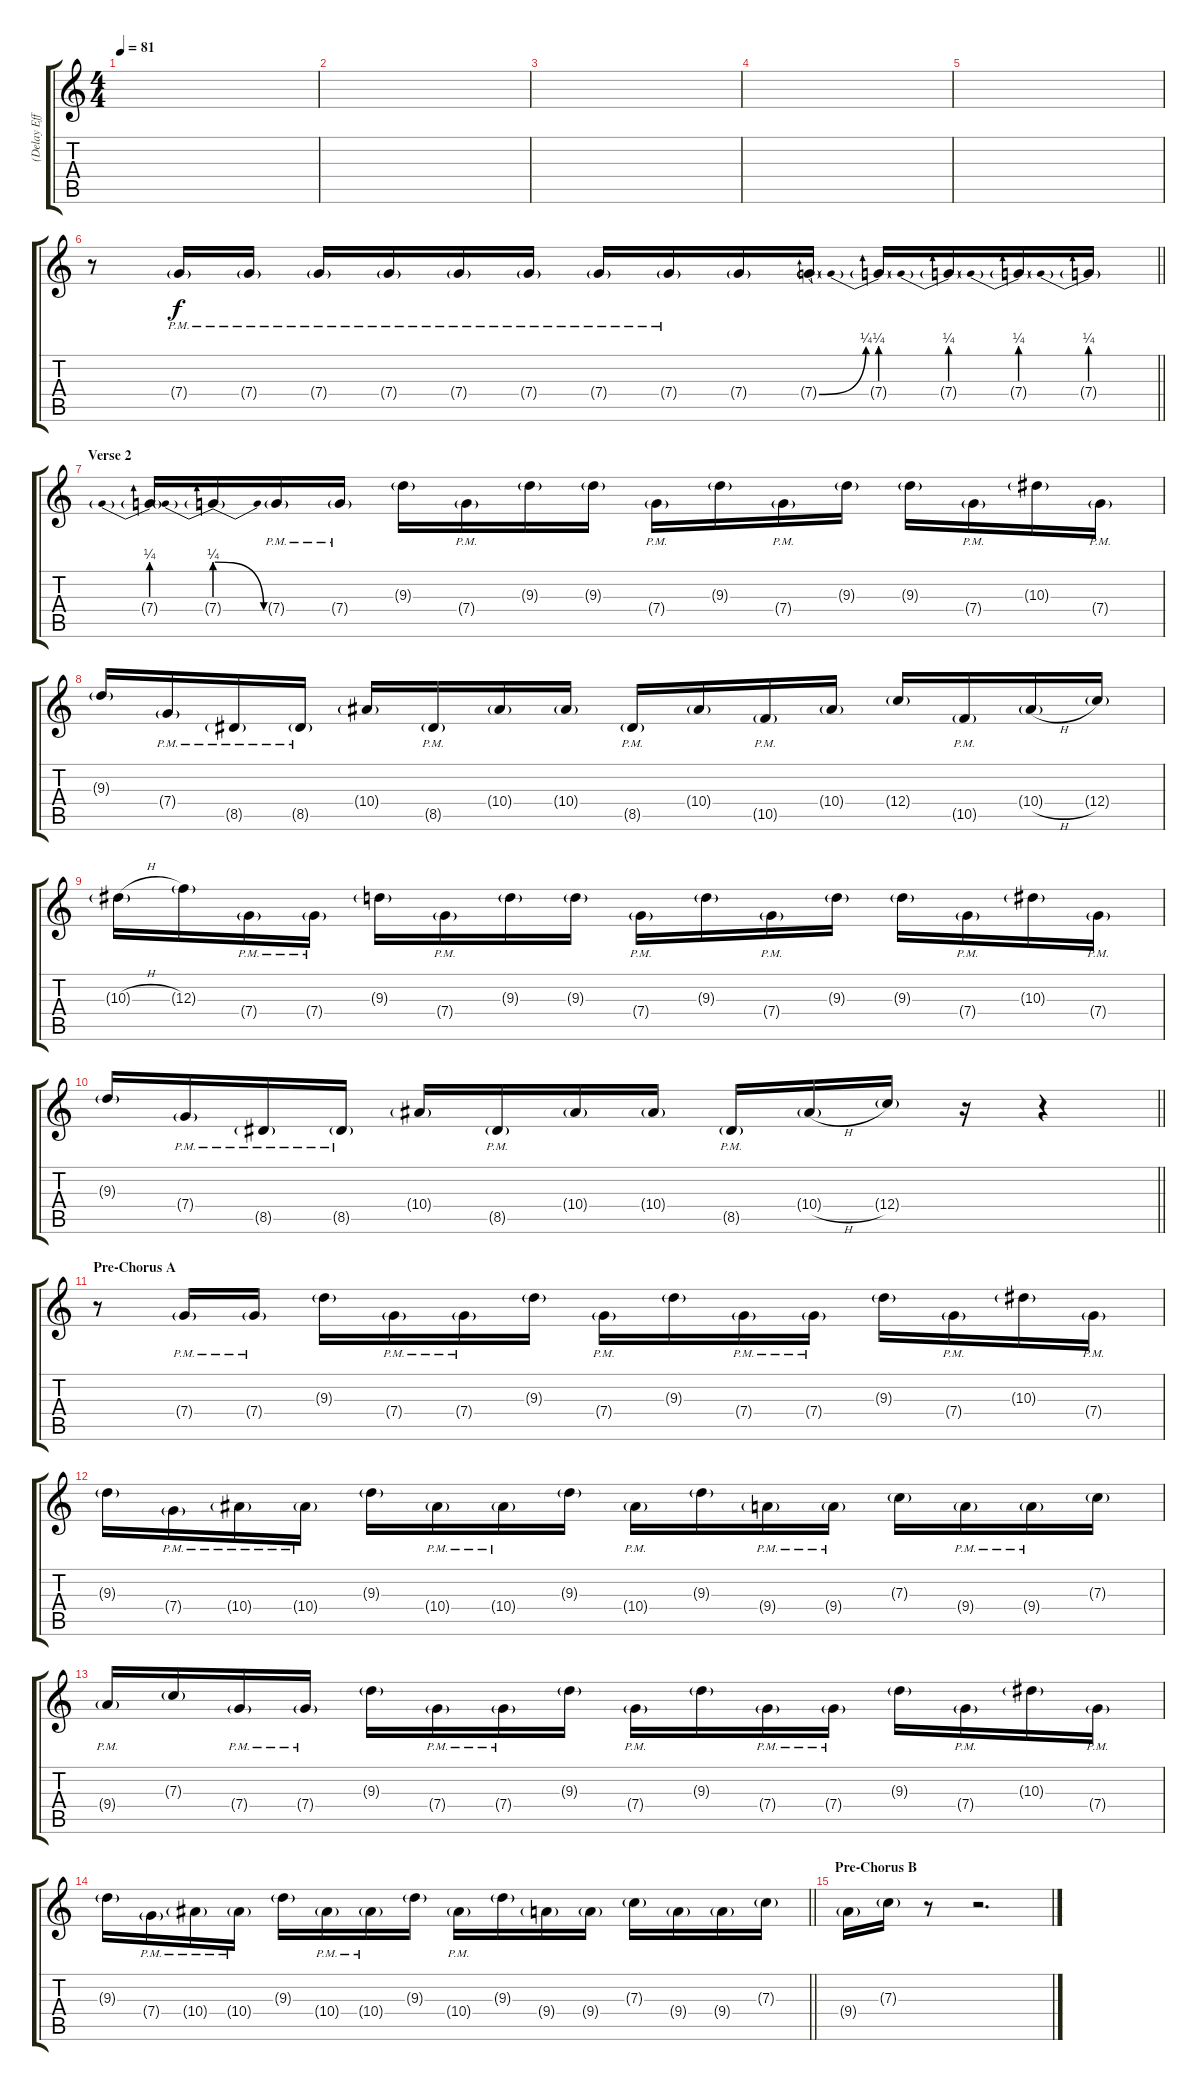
\track ("(Delay Effect)" "(Delay Eff") {instrument electricguitarclean}
\staff {score tabs}
\tuning (D4 A3 F3 C3 G2 C2) {hide}
\ts (4 4)
\tempo 81
\clef g2
\ks c
|
|
|
|
|
\barLineRight lightlight
r.8 7.4{g pm}.16 7.4{g pm}.16 7.4{g pm}.16 7.4{g pm}.16 7.4{g pm}.16 7.4{g pm}.16 7.4{g pm}.16 7.4{g pm}.16 7.4{g}.16 7.4{be (bend 0 0 60 1) g}.16 7.4{be (prebend 0 1 60 1) g}.16 7.4{be (prebend 0 1 60 1) g}.16 7.4{be (prebend 0 1 60 1) g}.16 7.4{be (prebend 0 1 60 1) g}.16 |
\section ("" "Verse 2")
7.4{be (prebend 0 1 60 1) g}.16 7.4{be (prebendrelease 0 1 60 0) g}.16 7.4{g pm}.16 7.4{g pm}.16 9.3{g}.16 7.4{g pm}.16 9.3{g}.16 9.3{g}.16 7.4{g pm}.16 9.3{g}.16 7.4{g pm}.16 9.3{g}.16 9.3{g}.16 7.4{g pm}.16 10.3{g}.16 7.4{g pm}.16 |
9.3{g}.16 7.4{g pm}.16 8.5{g pm}.16 8.5{g pm}.16 10.4{g}.16 8.5{g pm}.16 10.4{g}.16 10.4{g}.16 8.5{g pm}.16 10.4{g}.16 10.5{g pm}.16 10.4{g}.16 12.4{g}.16 10.5{g pm}.16 10.4{h g}.16 12.4{g}.16 |
10.3{h g}.16 12.3{g}.16 7.4{g pm}.16 7.4{g pm}.16 9.3{g}.16 7.4{g pm}.16 9.3{g}.16 9.3{g}.16 7.4{g pm}.16 9.3{g}.16 7.4{g pm}.16 9.3{g}.16 9.3{g}.16 7.4{g pm}.16 10.3{g}.16 7.4{g pm}.16 |
\barLineRight lightlight
9.3{g}.16 7.4{g pm}.16 8.5{g pm}.16 8.5{g pm}.16 10.4{g}.16 8.5{g pm}.16 10.4{g}.16 10.4{g}.16 8.5{g pm}.16 10.4{h g}.16 12.4{g}.16 r.16 r.4 |
\section ("" "Pre-Chorus A")
r.8 7.4{g pm}.16 7.4{g pm}.16 9.3{g}.16 7.4{g pm}.16 7.4{g pm}.16 9.3{g}.16 7.4{g pm}.16 9.3{g}.16 7.4{g pm}.16 7.4{g pm}.16 9.3{g}.16 7.4{g pm}.16 10.3{g}.16 7.4{g pm}.16 |
9.3{g}.16 7.4{g pm}.16 10.4{g pm}.16 10.4{g pm}.16 9.3{g}.16 10.4{g pm}.16 10.4{g pm}.16 9.3{g}.16 10.4{g pm}.16 9.3{g}.16 9.4{g pm}.16 9.4{g pm}.16 7.3{g}.16 9.4{g pm}.16 9.4{g pm}.16 7.3{g}.16 |
9.4{g pm}.16 7.3{g}.16 7.4{g pm}.16 7.4{g pm}.16 9.3{g}.16 7.4{g pm}.16 7.4{g pm}.16 9.3{g}.16 7.4{g pm}.16 9.3{g}.16 7.4{g pm}.16 7.4{g pm}.16 9.3{g}.16 7.4{g pm}.16 10.3{g}.16 7.4{g pm}.16 |
\barLineRight lightlight
9.3{g}.16 7.4{g pm}.16 10.4{g pm}.16 10.4{g pm}.16 9.3{g}.16 10.4{g pm}.16 10.4{g pm}.16 9.3{g}.16 10.4{g pm}.16 9.3{g}.16 9.4{g}.16 9.4{g}.16 7.3{g}.16 9.4{g}.16 9.4{g}.16 7.3{g}.16 |
\section ("" "Pre-Chorus B")
9.4{g}.16 7.3{g}.16 r.8 r.2{d}
